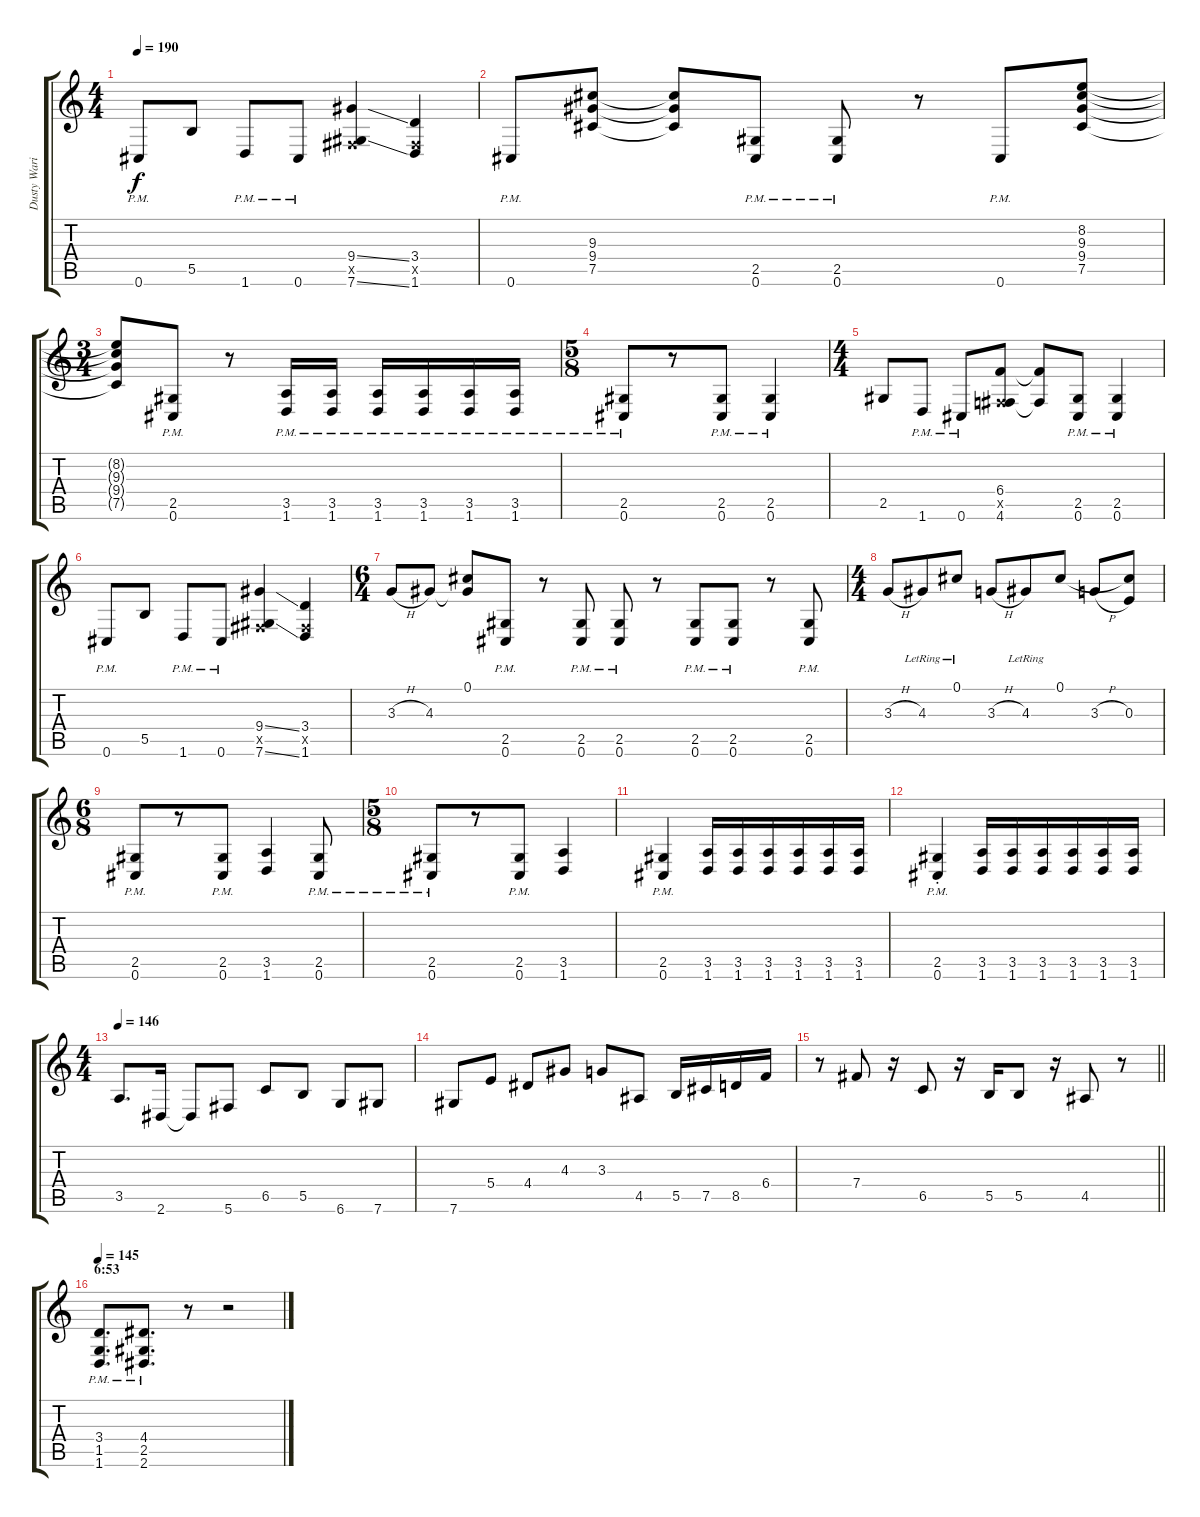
\track ("Dusty Waring" "Dusty Wari") {instrument distortionguitar}
\staff {score tabs}
\tuning (Db4 Ab3 E3 B2 Gb2 Db2) {hide}
\ts (4 4)
\tempo 190
\clef g2
\ks c
0.6{pm}.8{dy f} 5.5.8 1.6{pm}.8 0.6{pm}.8 (9.4{ss} 0.5{x} 7.6{ss}).4 (3.4 0.5{x} 1.6).4 |
0.6{pm}.8 (9.3 9.4 7.5).8{beam split} (9.3{t} 9.4{t} 7.5{t}).8{beam merge} (2.5{pm} 0.6{pm}).8{beam split} (2.5{pm} 0.6{pm}).8 r.8 0.6{pm}.8 (8.2 9.3 9.4 7.5).8 |
\ts (3 4)
(8.2{t} 9.3{t} 9.4{t} 7.5{t}).8 (2.5{pm} 0.6{pm}).8 r.8 (3.5{pm} 1.6{pm}).16 (3.5{pm} 1.6{pm}).16 (3.5{pm} 1.6{pm}).16 (3.5{pm} 1.6{pm}).16 (3.5{pm} 1.6{pm}).16 (3.5{pm} 1.6{pm}).16 |
\ts (5 8)
(2.5{pm} 0.6{pm}).8 r.8 (2.5{pm} 0.6{pm}).8 (2.5{pm} 0.6{pm}).4 |
\ts (4 4)
2.5.8 1.6{pm}.8 0.6{pm}.8 (6.4 0.5{x} 4.6).8 (6.4{t} 4.6{t}).8 (2.5{pm} 0.6{pm}).8 (2.5{pm} 0.6{pm}).4 |
0.6{pm}.8 5.5.8 1.6{pm}.8 0.6{pm}.8 (9.4{ss} 0.5{x} 7.6{ss}).4 (3.4 0.5{x} 1.6).4 |
\ts (6 4)
3.3{h}.8 4.3.8 (0.1 4.3{t}).8 (2.5{pm} 0.6{pm}).8 r.8 (2.5{pm} 0.6{pm}).8 (2.5{pm} 0.6{pm}).8 r.8 (2.5{pm} 0.6{pm}).8 (2.5{pm} 0.6{pm}).8 r.8 (2.5{pm} 0.6{pm}).8 |
\ts (4 4)
3.3{h}.8 4.3{lr}.8{beam merge} 0.1{lr}.8{beam split} 3.3{h}.8{beam merge} 4.3{lr}.8 0.1.8{beam split} 3.3{h}.8 (0.1{t} 0.3).8 |
\ts (6 8)
(2.5{pm} 0.6{pm}).8 r.8 (2.5{pm} 0.6{pm}).8 (3.5 1.6).4 (2.5{pm} 0.6{pm}).8 |
\ts (5 8)
(2.5{pm} 0.6{pm}).8 r.8 (2.5{pm} 0.6{pm}).8 (3.5 1.6).4 |
(2.5{pm} 0.6{pm}).4 (3.5 1.6).16 (3.5 1.6).16{beam merge} (3.5 1.6).16 (3.5 1.6).16{beam merge} (3.5 1.6).16 (3.5 1.6).16 |
(2.5{pm st} 0.6{pm st}).4 (3.5 1.6).16 (3.5 1.6).16{beam merge} (3.5 1.6).16 (3.5 1.6).16{beam merge} (3.5 1.6).16 (3.5 1.6).16 |
\ts (4 4)
\tempo 146
3.5.8{d} 2.6.16 2.6{t}.8 5.6.8 6.5.8 5.5.8 6.6.8 7.6.8 |
7.6.8 5.4.8 4.4.8 4.3.8 3.3.8 4.5.8 5.5.16 7.5.16 8.5.16 6.4.16 |
\barLineRight lightlight
r.8 7.4.8 r.16 6.5.8 r.16 5.5.16 5.5.8 r.16 4.5.8 r.8 |
\section ("" "6:53")
\tempo 145
(3.4{pm} 1.5{pm} 1.6{pm}).8{d} (4.4{pm} 2.5{pm} 2.6{pm}).8{d} r.8 r.2
